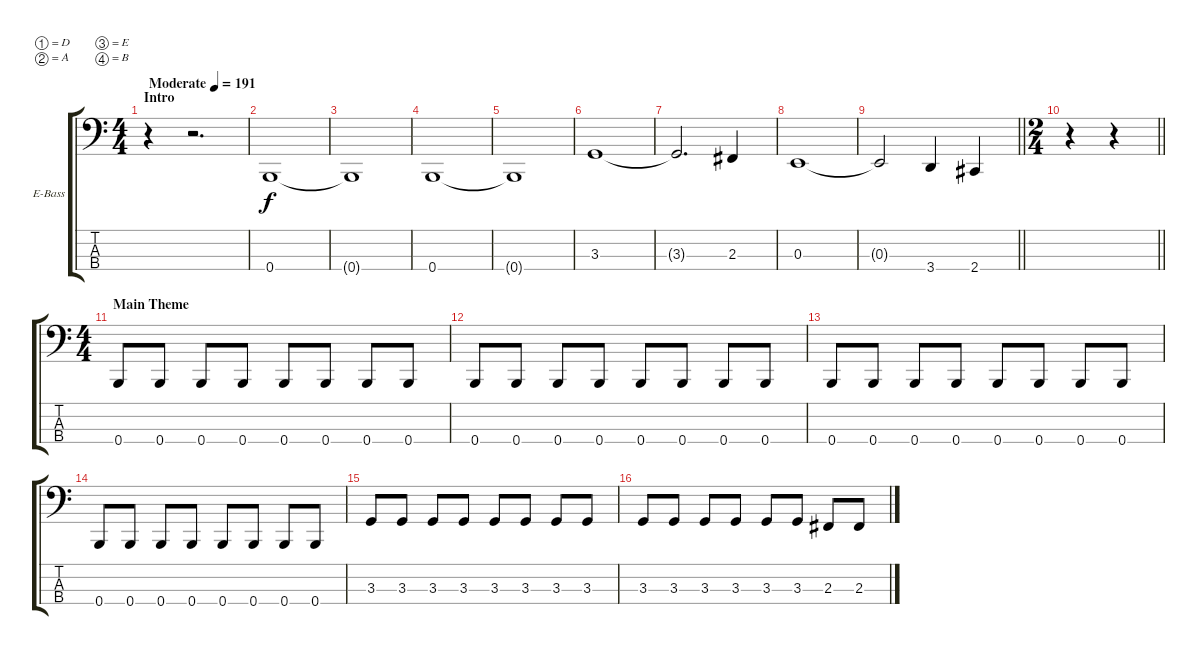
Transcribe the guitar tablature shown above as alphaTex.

\bracketExtendMode groupsimilarinstruments
\firstSystemTrackNameOrientation horizontal
\otherSystemsTrackNameOrientation horizontal
\track ("Bass" "E-Bass") {instrument electricbassfinger}
\staff {score tabs}
\tuning (D2 A1 E1 B0)
\ts (4 4)
\beaming (8 2 2 2 2)
\section ("" "Intro")
\tempo (191 "Moderate")
\clef f4
\ks c
r.4{dy f instrument electricbassfinger} r.2{d} |
0.4.1 |
0.4{t}.1 |
0.4.1 |
0.4{t}.1 |
3.3.1 |
3.3{t}.2{d} 2.3.4 |
0.3.1 |
\barLineRight lightlight
0.3{t}.2 3.4.4 2.4.4 |
\ts (2 4)
\beaming (8 2 2)
\barLineRight lightlight
r.4 r.4 |
\ts (4 4)
\beaming (8 2 2 2 2)
\section ("" "Main Theme")
0.4.8 0.4.8 0.4.8 0.4.8 0.4.8 0.4.8 0.4.8 0.4.8 |
0.4.8 0.4.8 0.4.8 0.4.8 0.4.8 0.4.8 0.4.8 0.4.8 |
0.4.8 0.4.8 0.4.8 0.4.8 0.4.8 0.4.8 0.4.8 0.4.8 |
0.4.8 0.4.8 0.4.8 0.4.8 0.4.8 0.4.8 0.4.8 0.4.8 |
3.3.8 3.3.8 3.3.8 3.3.8 3.3.8 3.3.8 3.3.8 3.3.8 |
3.3.8 3.3.8 3.3.8 3.3.8 3.3.8 3.3.8 2.3.8 2.3.8
